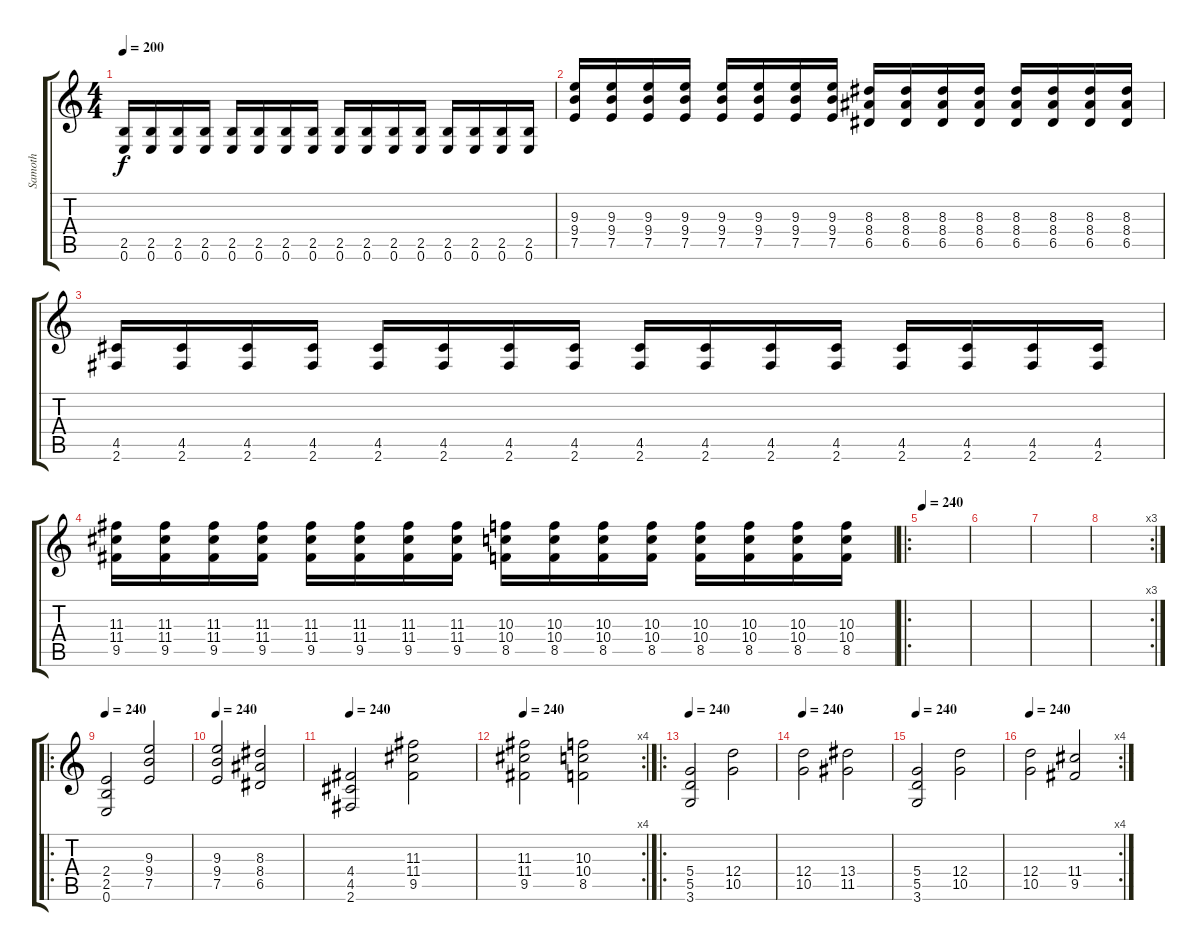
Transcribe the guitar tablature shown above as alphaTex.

\track ("Samoth" "Samoth") {instrument distortionguitar}
\staff {score tabs}
\tuning (E4 B3 G3 D3 A2 E2) {hide}
\ts (4 4)
\tempo 200
\clef g2
\ks c
(2.5 0.6).16{dy f} (2.5 0.6).16 (2.5 0.6).16 (2.5 0.6).16 (2.5 0.6).16 (2.5 0.6).16 (2.5 0.6).16 (2.5 0.6).16 (2.5 0.6).16 (2.5 0.6).16 (2.5 0.6).16 (2.5 0.6).16 (2.5 0.6).16 (2.5 0.6).16 (2.5 0.6).16 (2.5 0.6).16 |
(9.3 9.4 7.5).16 (9.3 9.4 7.5).16 (9.3 9.4 7.5).16 (9.3 9.4 7.5).16 (9.3 9.4 7.5).16 (9.3 9.4 7.5).16 (9.3 9.4 7.5).16 (9.3 9.4 7.5).16 (8.3 8.4 6.5).16 (8.3 8.4 6.5).16 (8.3 8.4 6.5).16 (8.3 8.4 6.5).16 (8.3 8.4 6.5).16 (8.3 8.4 6.5).16 (8.3 8.4 6.5).16 (8.3 8.4 6.5).16 |
(4.5 2.6).16 (4.5 2.6).16 (4.5 2.6).16 (4.5 2.6).16 (4.5 2.6).16 (4.5 2.6).16 (4.5 2.6).16 (4.5 2.6).16 (4.5 2.6).16 (4.5 2.6).16 (4.5 2.6).16 (4.5 2.6).16 (4.5 2.6).16 (4.5 2.6).16 (4.5 2.6).16 (4.5 2.6).16 |
(11.3 11.4 9.5).16 (11.3 11.4 9.5).16 (11.3 11.4 9.5).16 (11.3 11.4 9.5).16 (11.3 11.4 9.5).16 (11.3 11.4 9.5).16 (11.3 11.4 9.5).16 (11.3 11.4 9.5).16 (10.3 10.4 8.5).16 (10.3 10.4 8.5).16 (10.3 10.4 8.5).16 (10.3 10.4 8.5).16 (10.3 10.4 8.5).16 (10.3 10.4 8.5).16 (10.3 10.4 8.5).16 (10.3 10.4 8.5).16 |
\ro
\tempo 240
|
|
|
\rc 3
|
\ro
\tempo 240
(2.4 2.5 0.6).2 (9.3 9.4 7.5).2 |
\tempo 240
(9.3 9.4 7.5).2 (8.3 8.4 6.5).2 |
\tempo 240
(4.4 4.5 2.6).2 (11.3 11.4 9.5).2 |
\rc 4
\tempo 240
(11.3 11.4 9.5).2 (10.3 10.4 8.5).2 |
\ro
\tempo 240
(5.4 5.5 3.6).2 (12.4 10.5).2 |
\tempo 240
(12.4 10.5).2 (13.4 11.5).2 |
\tempo 240
(5.4 5.5 3.6).2 (12.4 10.5).2 |
\rc 4
\tempo 240
(12.4 10.5).2 (11.4 9.5).2
